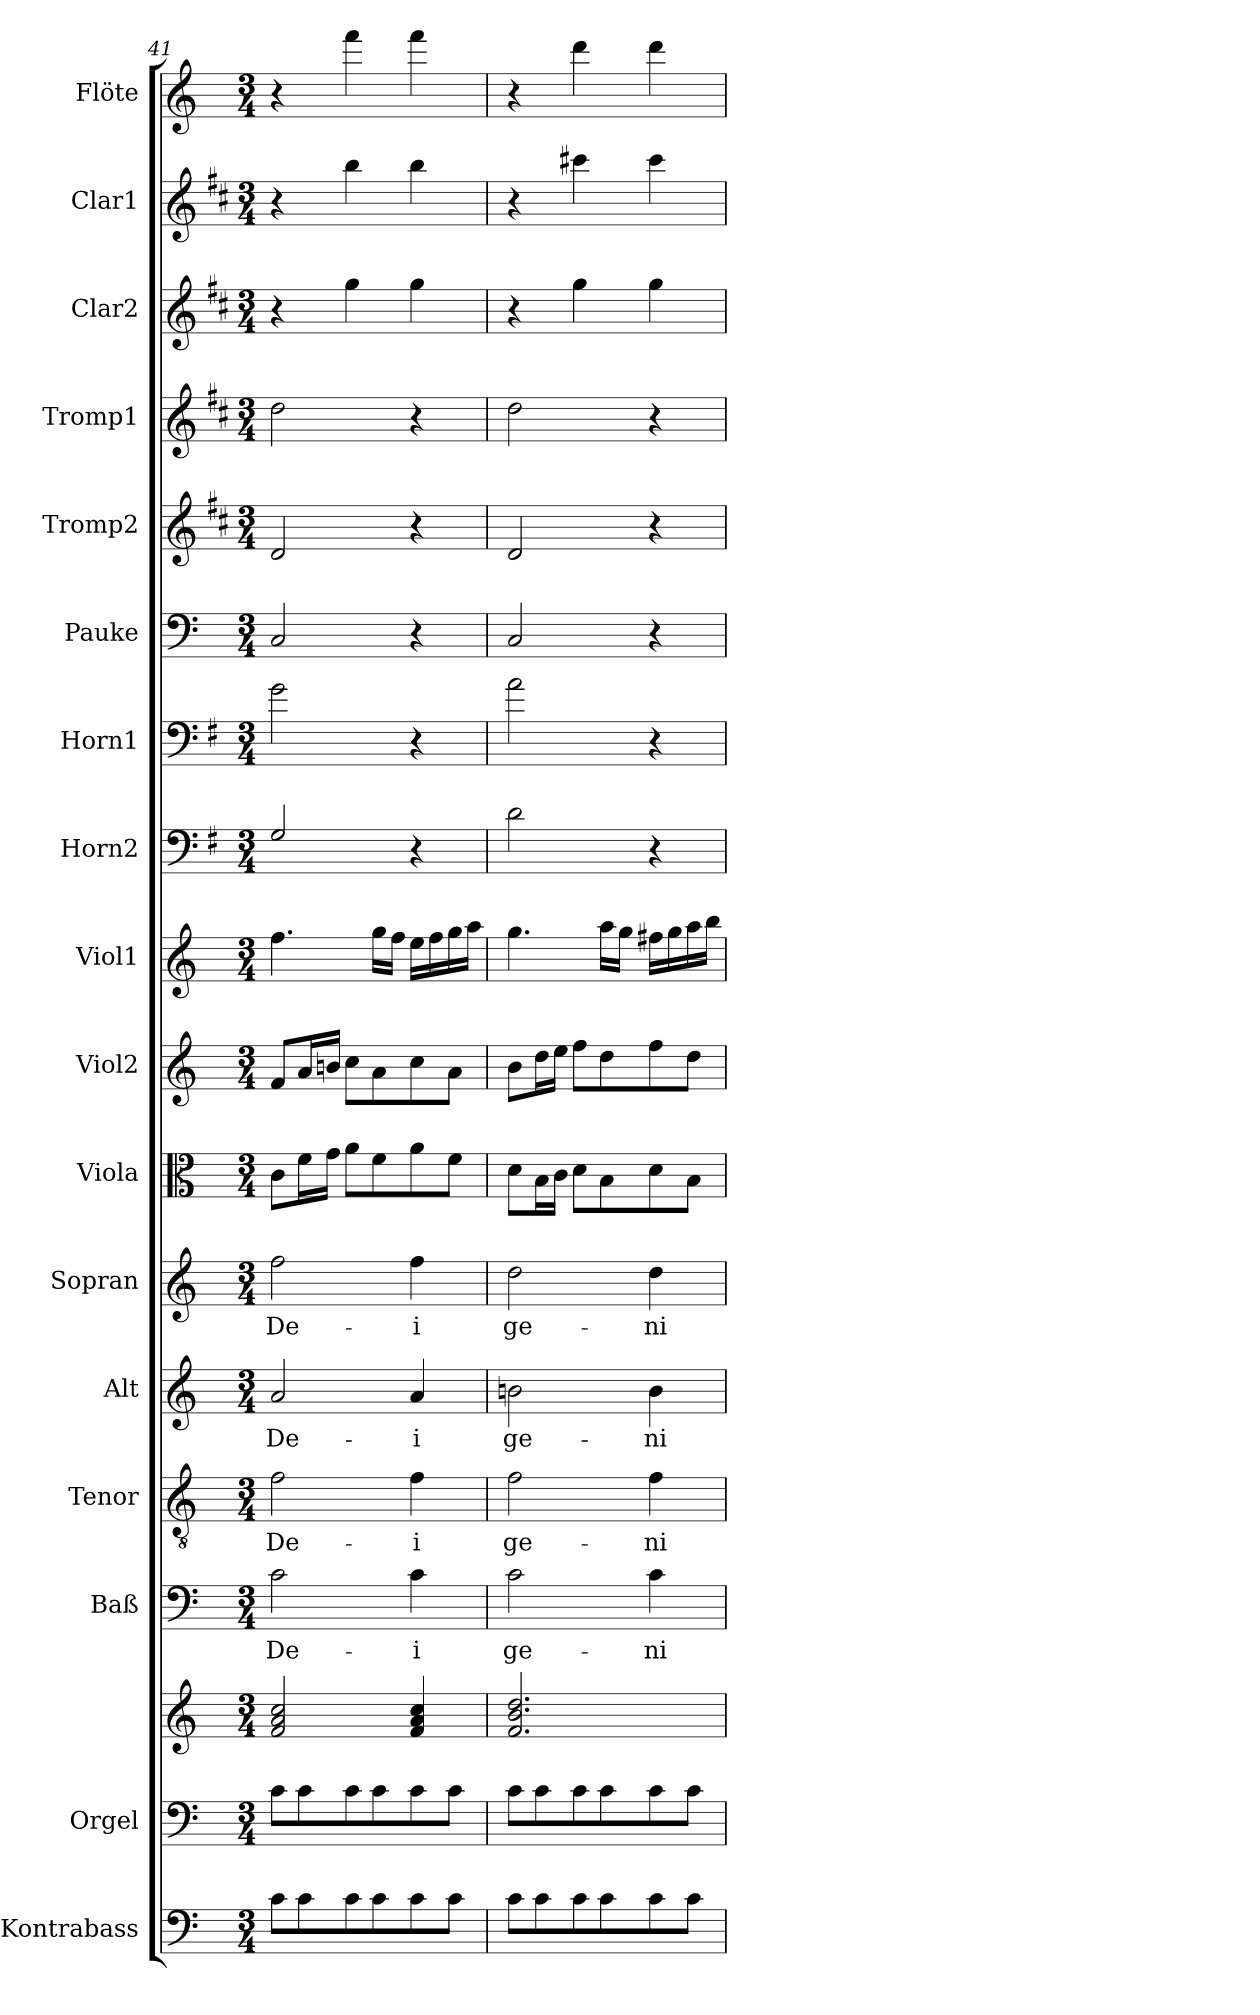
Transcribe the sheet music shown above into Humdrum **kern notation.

**kern	**kern	**kern	**kern	**text	**kern	**text	**kern	**text	**kern	**text	**kern	**kern	**kern	**kern	**kern	**kern	**kern	**kern	**kern	**kern	**kern
*part17	*part16	*part16	*part15	*part15	*part14	*part14	*part13	*part13	*part12	*part12	*part11	*part10	*part9	*part8	*part7	*part6	*part5	*part4	*part3	*part2	*part1
*staff18	*staff17	*staff16	*staff15	*staff15	*staff14	*staff14	*staff13	*staff13	*staff12	*staff12	*staff11	*staff10	*staff9	*staff8	*staff7	*staff6	*staff5	*staff4	*staff3	*staff2	*staff1
*I"Kontrabass	*I"Orgel	*	*I"Baß	*	*I"Tenor	*	*I"Alt	*	*I"Sopran	*	*I"Viola	*I"Viol2	*I"Viol1	*I"Horn2	*I"Horn1	*I"Pauke	*I"Tromp2	*I"Tromp1	*I"Clar2	*I"Clar1	*I"Flöte
*I'Kb	*	*	*I'B	*	*I'T	*	*I'A	*	*I'S	*	*I'Vla	*I'Vl2	*I'Vl1	*I'Hr2	*I'Hr1	*I'Pk	*I'Tr2	*I'Tr1	*I'Cl2	*I'Cl1	*I'Fl
*clefF4	*clefF4	*clefG2	*clefF4	*	*clefGv2	*	*clefG2	*	*clefG2	*	*clefC3	*clefG2	*clefG2	*clefF4	*clefF4	*clefF4	*clefG2	*clefG2	*clefG2	*clefG2	*clefG2
*ITrd7c12	*	*	*	*	*	*	*	*	*	*	*	*	*	*ITrd4c7	*ITrd4c7	*	*ITrd1c2	*ITrd1c2	*ITrd1c2	*ITrd1c2	*
*k[]	*k[]	*k[]	*k[]	*	*k[]	*	*k[]	*	*k[]	*	*k[]	*k[]	*k[]	*k[]	*k[]	*k[]	*k[]	*k[]	*k[]	*k[]	*k[]
*C:	*C:	*C:	*C:	*	*C:	*	*C:	*	*C:	*	*C:	*C:	*C:	*C:	*C:	*C:	*C:	*C:	*C:	*C:	*C:
*M3/4	*M3/4	*M3/4	*M3/4	*	*M3/4	*	*M3/4	*	*M3/4	*	*M3/4	*M3/4	*M3/4	*M3/4	*M3/4	*M3/4	*M3/4	*M3/4	*M3/4	*M3/4	*M3/4
=41	=41	=41	=41	=41	=41	=41	=41	=41	=41	=41	=41	=41	=41	=41	=41	=41	=41	=41	=41	=41	=41
!	!	!	!	!LO:LY:b	!	!LO:LY:b	!	!LO:LY:b	!	!LO:LY:b	!	!	!	!	!	!	!	!	!	!	!
8C\L	8c\L	2f/ 2a/ 2cc/	2c\	De-	2f\	De-	2a/	De-	2ff\	De-	8c\L	8f/L	4.ff\	2C/	2c\	2C/	2c/	2cc\	4r	4r	4r
8C\	8c\	.	.	.	.	.	.	.	.	.	16f\L	16a/L	.	.	.	.	.	.	.	.	.
.	.	.	.	.	.	.	.	.	.	.	16g\JJ	16bn/JJ	.	.	.	.	.	.	.	.	.
8C\	8c\	.	.	.	.	.	.	.	.	.	8a\L	8cc\L	.	.	.	.	.	.	4ff\	4aa\	4fff\
8C\	8c\	.	.	.	.	.	.	.	.	.	8f\	8a\	16gg\LL	.	.	.	.	.	.	.	.
.	.	.	.	.	.	.	.	.	.	.	.	.	16ff\JJ	.	.	.	.	.	.	.	.
!	!	!	!	!LO:LY:b	!	!LO:LY:b	!	!LO:LY:b	!	!LO:LY:b	!	!	!	!	!	!	!	!	!	!	!
8C\	8c\	4f/ 4a/ 4cc/	4c\	-i	4f\	-i	4a/	-i	4ff\	-i	8a\	8cc\	16ee\LL	4r	4r	4r	4r	4r	4ff\	4aa\	4fff\
.	.	.	.	.	.	.	.	.	.	.	.	.	16ff\	.	.	.	.	.	.	.	.
8C\J	8c\J	.	.	.	.	.	.	.	.	.	8f\J	8a\J	16gg\	.	.	.	.	.	.	.	.
.	.	.	.	.	.	.	.	.	.	.	.	.	16aa\JJ	.	.	.	.	.	.	.	.
=42	=42	=42	=42	=42	=42	=42	=42	=42	=42	=42	=42	=42	=42	=42	=42	=42	=42	=42	=42	=42	=42
!	!	!	!	!LO:LY:b	!	!LO:LY:b	!	!LO:LY:b	!	!LO:LY:b	!	!	!	!	!	!	!	!	!	!	!
8C\L	8c\L	2.f/ 2.b/ 2.dd/	2c\	ge-	2f\	ge-	2bn\	ge-	2dd\	ge-	8d\L	8b\L	4.gg\	2G\	2d\	2C/	2c/	2cc\	4r	4r	4r
8C\	8c\	.	.	.	.	.	.	.	.	.	16B\L	16dd\L	.	.	.	.	.	.	.	.	.
.	.	.	.	.	.	.	.	.	.	.	16c\JJ	16ee\JJ	.	.	.	.	.	.	.	.	.
8C\	8c\	.	.	.	.	.	.	.	.	.	8d\L	8ff\L	.	.	.	.	.	.	4ff\	4bbn\	4ddd\
8C\	8c\	.	.	.	.	.	.	.	.	.	8B\	8dd\	16aa\LL	.	.	.	.	.	.	.	.
.	.	.	.	.	.	.	.	.	.	.	.	.	16gg\JJ	.	.	.	.	.	.	.	.
!	!	!	!	!LO:LY:b	!	!LO:LY:b	!	!LO:LY:b	!	!LO:LY:b	!	!	!	!	!	!	!	!	!	!	!
8C\	8c\	.	4c\	-ni-	4f\	-ni-	4b\	-ni-	4dd\	-ni-	8d\	8ff\	16ff#X\LL	4r	4r	4r	4r	4r	4ff\	4bb\	4ddd\
.	.	.	.	.	.	.	.	.	.	.	.	.	16gg\	.	.	.	.	.	.	.	.
8C\J	8c\J	.	.	.	.	.	.	.	.	.	8B\J	8dd\J	16aa\	.	.	.	.	.	.	.	.
.	.	.	.	.	.	.	.	.	.	.	.	.	16bb\JJ	.	.	.	.	.	.	.	.
=	=	=	=	=	=	=	=	=	=	=	=	=	=	=	=	=	=	=	=	=	=
*-	*-	*-	*-	*-	*-	*-	*-	*-	*-	*-	*-	*-	*-	*-	*-	*-	*-	*-	*-	*-	*-
